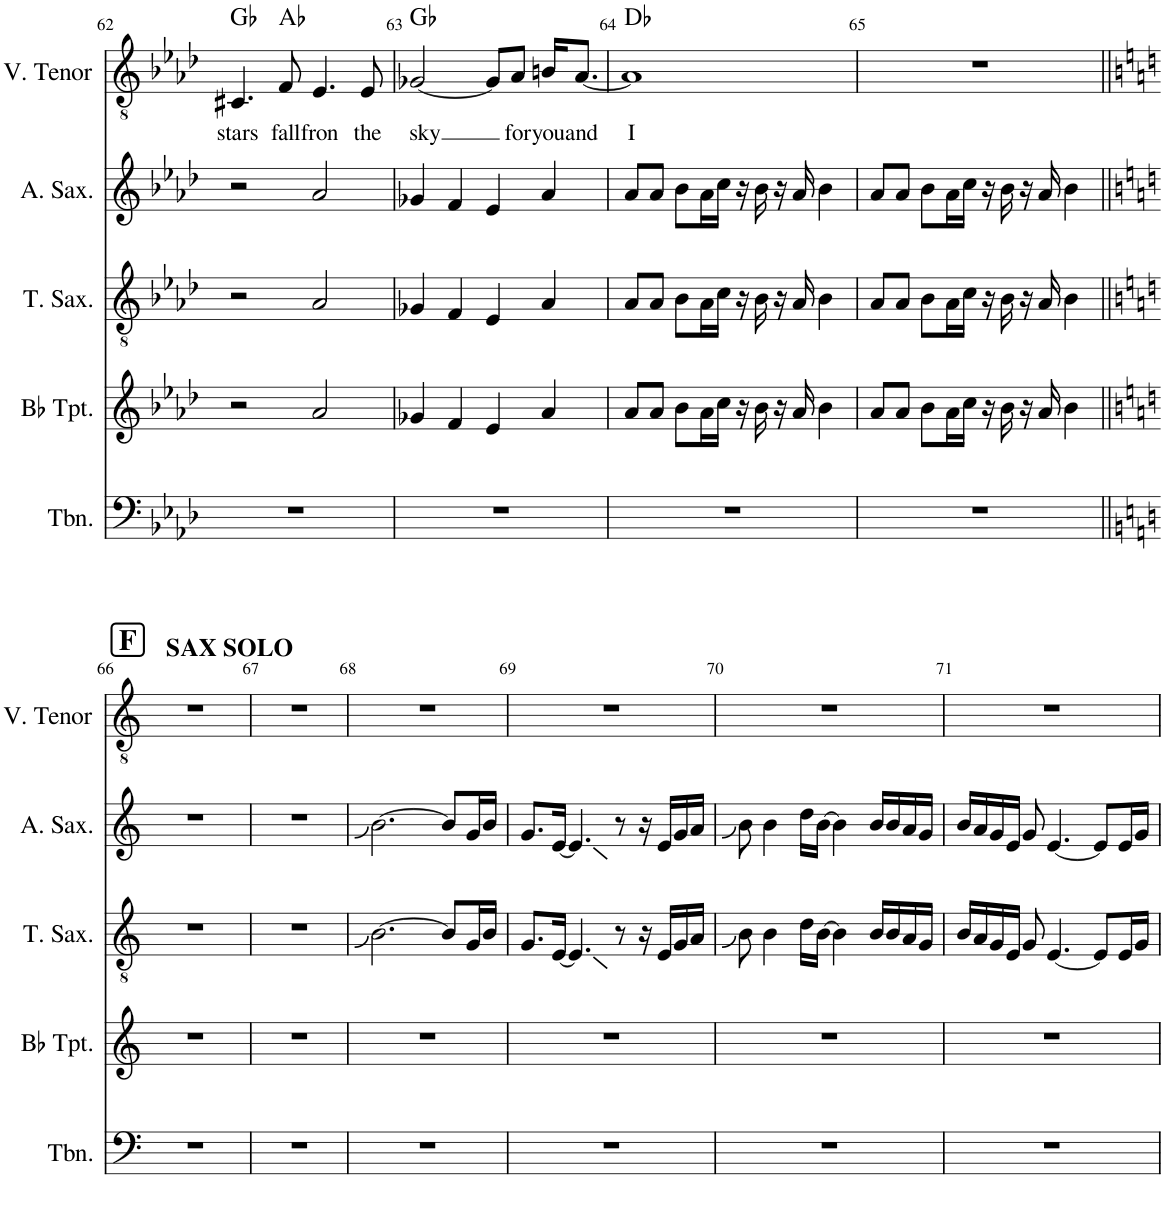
**kern	**kern	**kern	**kern	**kern	**text	**harte
*part5	*part4	*part3	*part2	*part1	*part1	*part1
*staff5	*staff4	*staff3	*staff2	*staff1	*staff1	*
*I"Trombone	*I"Bb Trumpet	*I"Tenor Saxophone	*I"Alto Saxophone	*I"V. Tenor	*	*
*I'Tbn.	*I'Bb Tpt.	*I'T. Sax.	*I'A. Sax.	*I'V. Tenor	*	*
!!LO:PB:g=z
*clefF4	*clefG2	*clefGv2	*clefG2	*clefGv2	*	*
*	*ITrd1c2	*ITrd8c14	*ITrd5c9	*	*	*
*k[b-e-a-d-]	*k[b-e-a-d-]	*k[b-e-a-d-]	*k[b-e-a-d-]	*k[b-e-a-d-]	*	*
*M4/4	*M4/4	*M4/4	*M4/4	*M4/4	*	*
=62	=62	=62	=62	=62	=62	=62
!	!	!	!	!	!LO:LY:b	!
1r	2r	2r	2r	4.C#X/	stars	Gb:maj
!	!	!	!	!	!LO:LY:b	!
.	.	.	.	8F/	fall	Ab:maj
!	!	!	!	!	!LO:LY:b	!
.	2a-/	2A-/	2a-/	4.E-/	fron	.
!	!	!	!	!	!LO:LY:b	!
.	.	.	.	8E-/	the	.
=63	=63	=63	=63	=63	=63	=63
!	!	!	!	!	!LO:LY:b	!
1r	4g-X/	4G-X/	4g-X/	[2G-X/	sky	Gb:maj
.	4f/	4F/	4f/	.	.	.
.	4e-/	4E-/	4e-/	8G-/L]	.	.
!	!	!	!	!	!LO:LY:b	!
.	.	.	.	8A-/J	for	.
!	!	!	!	!	!LO:LY:b	!
.	4a-/	4A-/	4a-/	16Bn/KL	you	.
!	!	!	!	!	!LO:LY:b	!
.	.	.	.	[8.A-/J	and	.
=64	=64	=64	=64	=64	=64	=64
!	!	!	!	!	!LO:LY:b	!
1r	8a-/L	8A-/L	8a-/L	1A-]	I	Db:maj
.	8a-/J	8A-/J	8a-/J	.	.	.
.	8b-\L	8B-\L	8b-\L	.	.	.
.	16a-\L	16A-\L	16a-\L	.	.	.
.	16cc\JJ	16c\JJ	16cc\JJ	.	.	.
.	16r	16r	16r	.	.	.
.	16b-\	16B-\	16b-\	.	.	.
.	16r	16r	16r	.	.	.
.	16a-/	16A-/	16a-/	.	.	.
.	4b-\	4B-\	4b-\	.	.	.
=65	=65	=65	=65	=65	=65	=65
1r	8a-/L	8A-/L	8a-/L	1r	.	.
.	8a-/J	8A-/J	8a-/J	.	.	.
.	8b-\L	8B-\L	8b-\L	.	.	.
.	16a-\L	16A-\L	16a-\L	.	.	.
.	16cc\JJ	16c\JJ	16cc\JJ	.	.	.
.	16r	16r	16r	.	.	.
.	16b-\	16B-\	16b-\	.	.	.
.	16r	16r	16r	.	.	.
.	16a-/	16A-/	16a-/	.	.	.
.	4b-\	4B-\	4b-\	.	.	.
!!LO:LB:g=z
!!LO:REH:place=s1:a:B:cj:fs=14:t=F
=66||	=66||	=66||	=66||	=66||	=66||	=66||
*k[]	*k[]	*k[]	*k[]	*k[]	*	*
!	!	!	!	!LO:TX:a:B:t=SAX SOLO	!	!
1r	1r	1r	1r	1r	.	.
=67	=67	=67	=67	=67	=67	=67
1r	1r	1r	1r	1r	.	.
=68	=68	=68	=68	=68	=68	=68
1r	1r	[2.B\	[2.b\	1r	.	.
.	.	8B/L]	8b/L]	.	.	.
.	.	16G/L	16g/L	.	.	.
.	.	16B/JJ	16b/JJ	.	.	.
=69	=69	=69	=69	=69	=69	=69
1r	1r	8.G/L	8.g/L	1r	.	.
.	.	[16E/Jk	[16e/Jk	.	.	.
.	.	4.E/]	4.e/]	.	.	.
.	.	8r	8r	.	.	.
.	.	16r	16r	.	.	.
.	.	16E/LL	16e/LL	.	.	.
.	.	16G/	16g/	.	.	.
.	.	16A/JJ	16a/JJ	.	.	.
=70	=70	=70	=70	=70	=70	=70
1r	1r	8B\	8b\	1r	.	.
.	.	4B\	4b\	.	.	.
.	.	16d\LL	16dd\LL	.	.	.
.	.	[16B\JJ	[16b\JJ	.	.	.
.	.	4B\]	4b\]	.	.	.
.	.	16B/LL	16b/LL	.	.	.
.	.	16B/	16b/	.	.	.
.	.	16A/	16a/	.	.	.
.	.	16G/JJ	16g/JJ	.	.	.
=71	=71	=71	=71	=71	=71	=71
1r	1r	16B/LL	16b/LL	1r	.	.
.	.	16A/	16a/	.	.	.
.	.	16G/	16g/	.	.	.
.	.	16E/JJ	16e/JJ	.	.	.
.	.	8G/	8g/	.	.	.
.	.	[4.E/	[4.e/	.	.	.
.	.	8E/L]	8e/L]	.	.	.
.	.	16E/L	16e/L	.	.	.
.	.	16G/JJ	16g/JJ	.	.	.
=	=	=	=	=	=	=
*-	*-	*-	*-	*-	*-	*-
